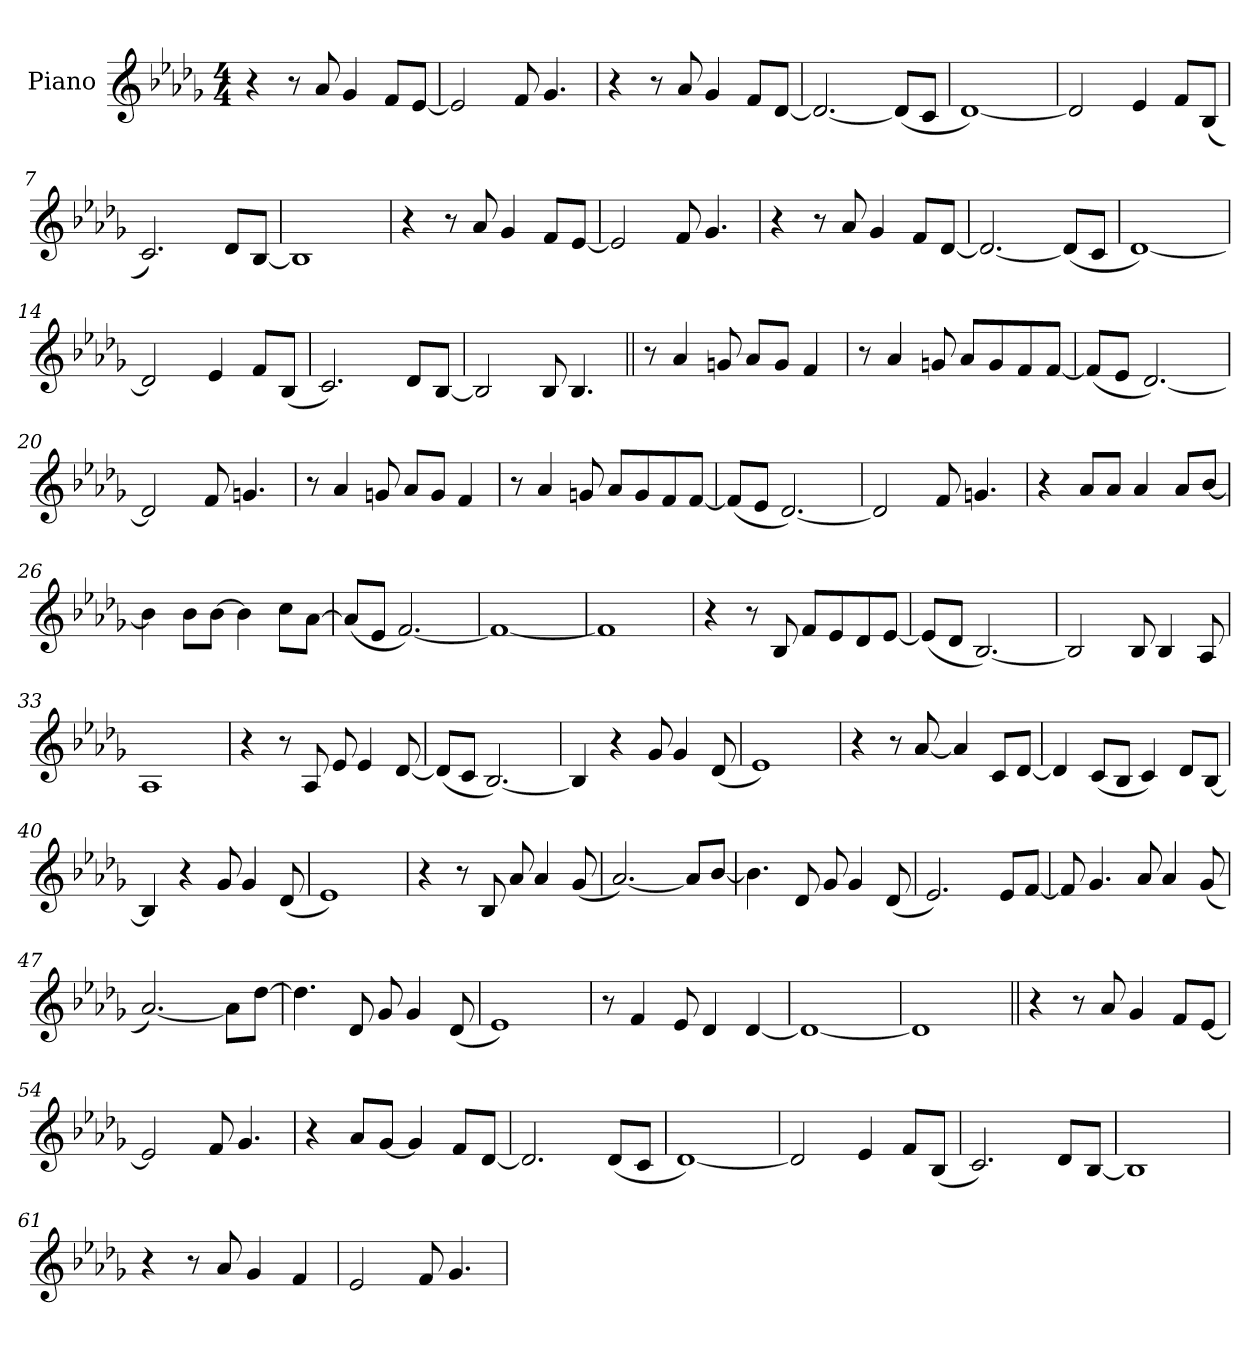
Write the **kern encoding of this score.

**kern
*part1
*staff1
*I"Piano
*I'Pno.
*clefG2
*k[b-e-a-d-g-]
*M4/4
*MM143
=1
4r
8r
8a-
4g-
8fL
[8e-J
=2
2e-]
8f
4.g-
=3
4r
8r
8a-
4g-
8fL
[8d-J
=4
2.d-_
(8d-L]
8cJ
=5
[1d-)
=6
2d-]
4e-
8fL
(8B-J
=7
2.c)
8d-L
[8B-J
=8
1B-]
=9
4r
8r
8a-
4g-
8fL
[8e-J
=10
2e-]
8f
4.g-
=11
4r
8r
8a-
4g-
8fL
[8d-J
=12
2.d-_
(8d-L]
8cJ
=13
[1d-)
=14
2d-]
4e-
8fL
(8B-J
=15
2.c)
8d-L
[8B-J
=16
2B-]
8B-
4.B-
=17||
8r
4a-
8gn
8a-L
8gJ
4f
=18
8r
4a-
8gn
8a-L
8g
8f
[8fJ
=19
(8fL]
8e-J
[2.d-)
=20
2d-]
8f
4.gn
=21
8r
4a-
8gn
8a-L
8gJ
4f
=22
8r
4a-
8gn
8a-L
8g
8f
[8fJ
=23
(8fL]
8e-J
[2.d-)
=24
2d-]
8f
4.gn
=25
4r
8a-L
8a-J
4a-
8a-L
[8b-J
=26
4b-]
8b-L
[8b-J
4b-]
8ccL
[8a-J
=27
(8a-L]
8e-J
[2.f)
=28
1f_
=29
1f]
=30
4r
8r
8B-
8fL
8e-
8d-
[8e-J
=31
(8e-L]
8d-J
[2.B-)
=32
2B-]
8B-
4B-
8A-
=33
1A-
=34
4r
8r
8A-
8e-
4e-
[8d-
=35
(8d-L]
8cJ
[2.B-)
=36
4B-]
4r
8g-
4g-
(8d-
=37
1e-)
=38
4r
8r
[8a-
4a-]
8cL
[8d-J
=39
4d-]
(8cL
8B-J
4c)
8d-L
[8B-J
=40
4B-]
4r
8g-
4g-
(8d-
=41
1e-)
=42
4r
8r
8B-
8a-
4a-
(8g-
=43
[2.a-)
8a-L]
[8b-J
=44
4.b-]
8d-
8g-
4g-
(8d-
=45
2.e-)
8e-L
[8fJ
=46
8f]
4.g-
8a-
4a-
(8g-
=47
[2.a-)
8a-L]
[8dd-J
=48
4.dd-]
8d-
8g-
4g-
(8d-
=49
1e-)
=50
8r
4f
8e-
4d-
[4d-
=51
1d-_
=52
1d-]
=53||
4r
8r
8a-
4g-
8fL
[8e-J
=54
2e-]
8f
4.g-
=55
4r
8a-L
[8g-J
4g-]
8fL
[8d-J
=56
2.d-]
(8d-L
8cJ
=57
[1d-)
=58
2d-]
4e-
8fL
(8B-J
=59
2.c)
8d-L
[8B-J
=60
1B-]
=61
4r
8r
8a-
4g-
4f
=62
2e-
8f
4.g-
=
*-
